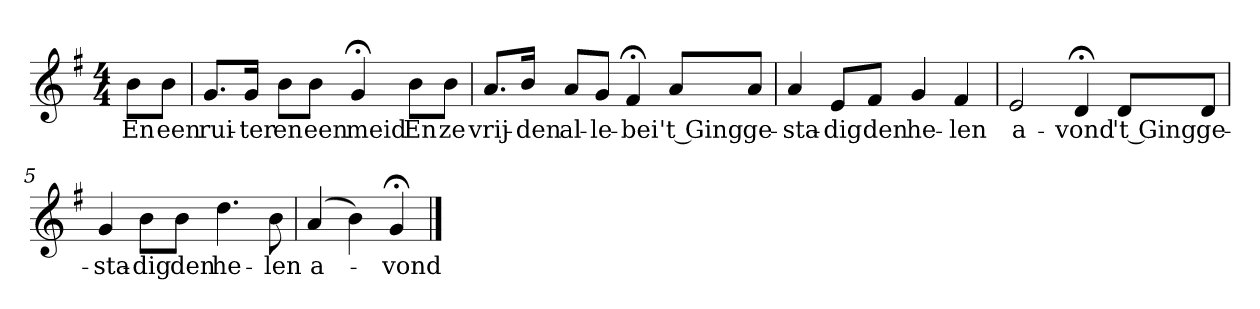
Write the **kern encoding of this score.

**kern	**text
*part1	*part1
*staff1	*staff1
*k[f#]	*
*G:	*
*M4/4	*
*MM120	*
=	=
8bL	En
8bJ	een
=1	=1
8.gL	rui-
16gJk	-ter
8bL	en
8bJ	een
4g;<	meid
8bL	En
8bJ	ze
=2	=2
8.aL	vrij-
16bJk	-den
8aL	al-
8gJ	-le-
4f#;<	-bei
8aL	't Ging
8aJ	ge-
=3	=3
4a	-sta-
8eL	-dig
8f#J	den
4g	he-
4f#	-len
=4	=4
2e	a-
4d;<	-vond
8dL	't Ging
8dJ	ge-
=5	=5
4g	-sta-
8bL	-dig
8bJ	den
4.dd	he-
8b	-len
=6	=6
(4a	a-
4b)	.
4g;<	-vond
==	==
*-	*-
